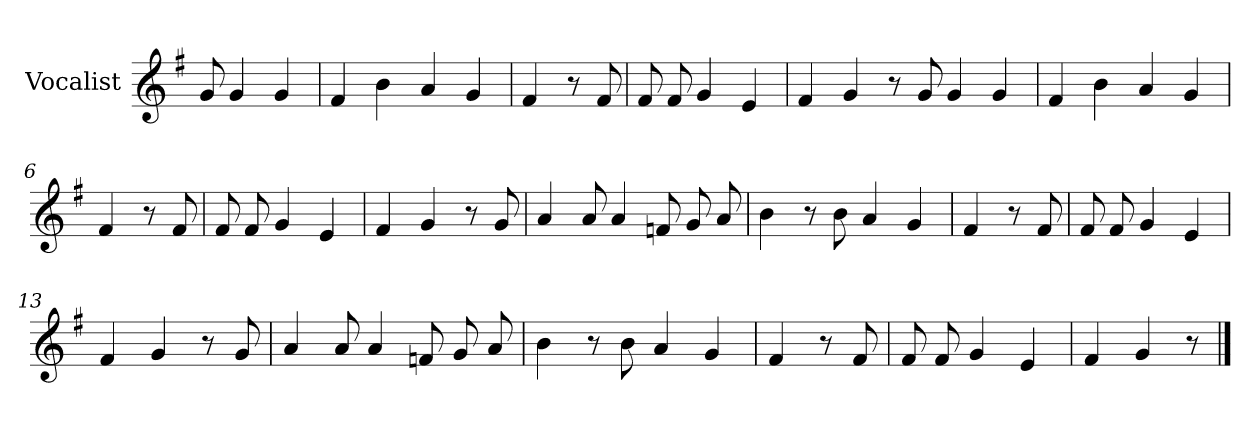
**kern
*part1
*staff1
*I"Vocalist
*k[f#]
*G:
=
8g
4g
4g
=1
4f#
4b
4a
4g
=2
4f#
8r
8f#
=3
8f#
8f#
4g
4e
=4
4f#
4g
8r
8g
4g
4g
=5
4f#
4b
4a
4g
=6
4f#
8r
8f#
=7
8f#
8f#
4g
4e
=8
4f#
4g
8r
8g
=9
4a
8a
4a
8fn
8g
8a
=10
4b
8r
8b
4a
4g
=11
4f#
8r
8f#
=12
8f#
8f#
4g
4e
=13
4f#
4g
8r
8g
=14
4a
8a
4a
8fn
8g
8a
=15
4b
8r
8b
4a
4g
=16
4f#
8r
8f#
=17
8f#
8f#
4g
4e
=18
4f#
4g
8r
==
*-
